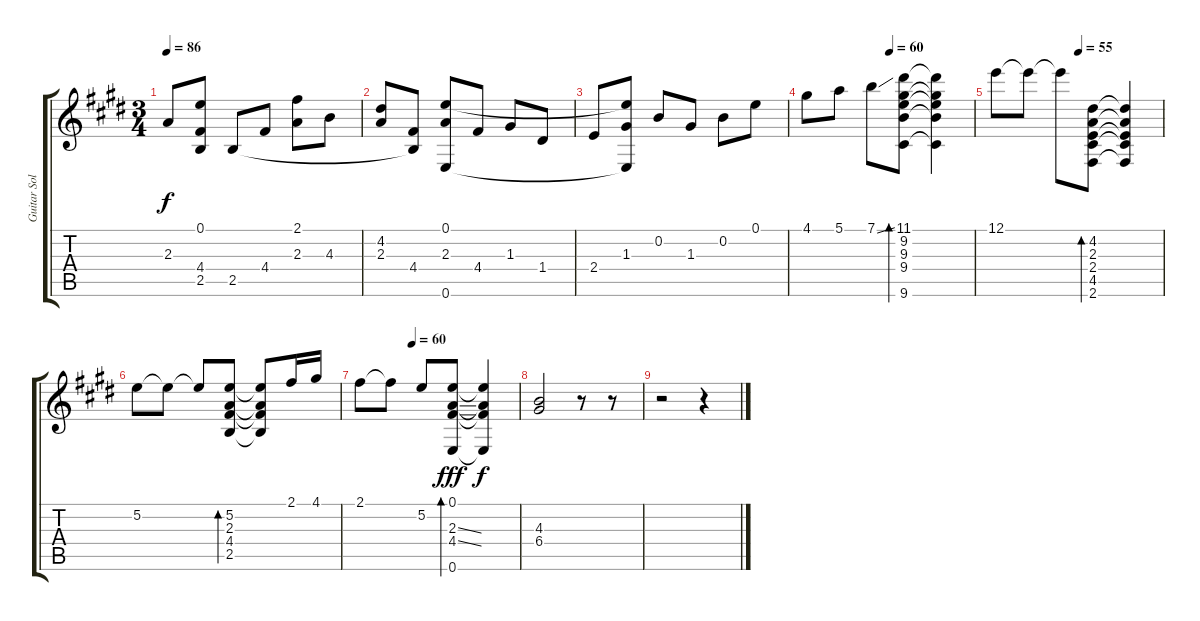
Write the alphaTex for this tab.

\track ("Guitar Solo" "Guitar Sol") {instrument acousticguitarnylon}
\staff {score tabs}
\tuning (E4 B3 G3 D3 A2 E2) {hide}
\ts (3 4)
\tempo 86
\clef g2
\ks e
2.3.8{dy f} (0.1{t} 4.4 2.5{t}).8 2.5.8 4.4.8 (2.1 2.3).8 4.3.8 |
(4.2 2.3).8 (4.4 2.5{t}).8 (0.1 2.3 0.6).8 4.4.8 1.3.8 1.4.8 |
2.4.8 (0.1{t} 1.3 0.6{t}).8 0.2.8 1.3.8 0.2.8 0.1.8 |
\tempo (60 0.5)
4.1.8 5.1.8 7.1{ss}.8 (11.1 9.2 9.3 9.4 9.6).8{bd 240} (11.1{t} 9.2{t} 9.3{t} 9.4{t} 9.6{t}).4 |
\tempo (55 0.5)
12.1.8 12.1{t}.8 12.1{t}.8 (4.2 2.3 2.4 4.5 2.6).8{bd 240} (4.2{t} 2.3{t} 2.4{t} 4.5{t} 2.6{t}).4 |
5.2.8 5.2{t}.8 5.2{t}.8 (5.2 2.3 4.4 2.5).8{bd 240} (5.2{t} 2.3{t} 4.4{t} 2.5{t}).8 2.1.16 4.1.16 |
\tempo (60 0.3333333333333333)
2.1.8 2.1{t}.8 5.2.8 (0.1 2.3{ss} 4.4{ss} 0.6).8{bd 240 dy fff} (0.1{t} 2.3{t} 4.4{t} 0.6{t}).4{dy f} |
(4.3 6.4).2 r.8 r.8 |
r.2 r.4
